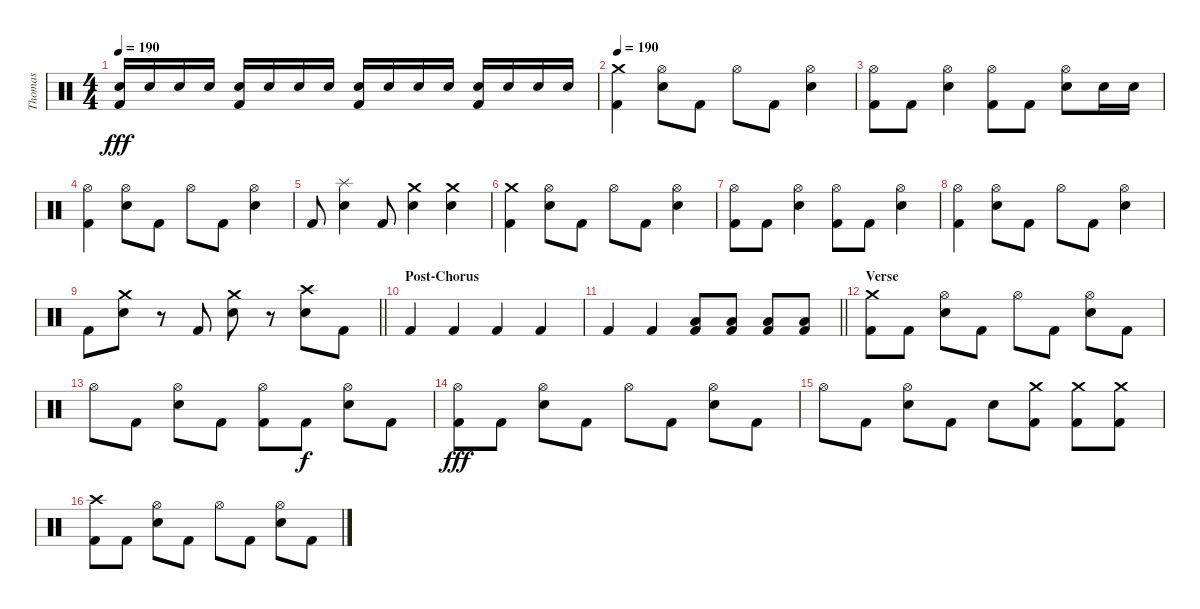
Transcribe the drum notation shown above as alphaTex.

\track ("Thomas" "Thomas") {instrument percussion}
\staff {score}
\articulation defaults
\ts (4 4)
\tempo 190
\clef neutral
\ks c
("Electric Snare (hit)" "Kick (hit) 2").16{dy fff} "Electric Snare (hit)".16 "Electric Snare (hit)".16 "Electric Snare (hit)".16 ("Electric Snare (hit)" "Kick (hit) 2").16 "Electric Snare (hit)".16 "Electric Snare (hit)".16 "Electric Snare (hit)".16 ("Electric Snare (hit)" "Kick (hit) 2").16 "Electric Snare (hit)".16 "Electric Snare (hit)".16 "Electric Snare (hit)".16 ("Electric Snare (hit)" "Kick (hit) 2").16 "Electric Snare (hit)".16 "Electric Snare (hit)".16 "Electric Snare (hit)".16 |
\tempo 190
("Crash medium (hit)" "Kick (hit) 2").4 ("Hi-Hat (open)" "Electric Snare (hit)").8 "Kick (hit) 2".8 "Hi-Hat (open)".8 "Kick (hit) 2".8 ("Hi-Hat (open)" "Electric Snare (hit)").4 |
("Hi-Hat (open)" "Kick (hit) 2").8 "Kick (hit) 2".8 ("Hi-Hat (open)" "Electric Snare (hit)").4 ("Hi-Hat (open)" "Kick (hit) 2").8 "Kick (hit) 2".8 ("Hi-Hat (open)" "Electric Snare (hit)").8 "Electric Snare (hit)".16 "Electric Snare (hit)".16 |
("Hi-Hat (open)" "Kick (hit) 2").4 ("Hi-Hat (open)" "Electric Snare (hit)").8 "Kick (hit) 2".8 "Hi-Hat (open)".8 "Kick (hit) 2".8 ("Hi-Hat (open)" "Electric Snare (hit)").4 |
"Kick (hit) 2".8 ("Splash (hit)" "Electric Snare (hit)").4 "Kick (hit) 2".8 ("Crash medium (hit)" "Electric Snare (hit)").4 ("Crash medium (hit)" "Electric Snare (hit)").4 |
("Crash medium (hit)" "Kick (hit) 2").4 ("Hi-Hat (open)" "Electric Snare (hit)").8 "Kick (hit) 2".8 "Hi-Hat (open)".8 "Kick (hit) 2".8 ("Hi-Hat (open)" "Electric Snare (hit)").4 |
("Hi-Hat (open)" "Kick (hit) 2").8 "Kick (hit) 2".8 ("Hi-Hat (open)" "Electric Snare (hit)").4 ("Hi-Hat (open)" "Kick (hit) 2").8 "Kick (hit) 2".8 ("Hi-Hat (open)" "Electric Snare (hit)").4 |
("Hi-Hat (open)" "Kick (hit) 2").4 ("Hi-Hat (open)" "Electric Snare (hit)").8 "Kick (hit) 2".8 "Hi-Hat (open)".8 "Kick (hit) 2".8 ("Hi-Hat (open)" "Electric Snare (hit)").4 |
\barLineRight lightlight "Kick (hit) 2".8
("Crash medium (hit)" "Electric Snare (hit)").8 r.8 "Kick (hit) 2".8 ("Crash medium (hit)" "Electric Snare (hit)").8 r.8 ("Crash high (hit)" "Electric Snare (hit)").8 "Kick (hit) 2".8 |
\section ("" "Post-Chorus")
"Kick (hit) 2".4 "Kick (hit) 2".4 "Kick (hit) 2".4 "Kick (hit) 2".4 |
\barLineRight lightlight "Kick (hit) 2".4 "Kick (hit) 2".4
("Low Floor Tom (hit)" "Kick (hit) 2").8 ("Low Floor Tom (hit)" "Kick (hit) 2").8 ("Low Floor Tom (hit)" "Kick (hit) 2").8 ("Low Floor Tom (hit)" "Kick (hit) 2").8 |
\section ("" "Verse")
("Crash medium (hit)" "Kick (hit) 2").8 "Kick (hit) 2".8 ("Hi-Hat (open)" "Electric Snare (hit)").8 "Kick (hit) 2".8 "Hi-Hat (open)".8 "Kick (hit) 2".8 ("Hi-Hat (open)" "Electric Snare (hit)").8 "Kick (hit) 2".8 |
"Hi-Hat (open)".8 "Kick (hit) 2".8 ("Hi-Hat (open)" "Electric Snare (hit)").8 "Kick (hit) 2".8 ("Hi-Hat (open)" "Kick (hit) 2").8 "Kick (hit) 2".8{dy f} ("Hi-Hat (open)" "Electric Snare (hit)").8 "Kick (hit) 2".8 |
("Hi-Hat (open)" "Kick (hit) 2").8{dy fff} "Kick (hit) 2".8 ("Hi-Hat (open)" "Electric Snare (hit)").8 "Kick (hit) 2".8 "Hi-Hat (open)".8 "Kick (hit) 2".8 ("Hi-Hat (open)" "Electric Snare (hit)").8 "Kick (hit) 2".8 |
"Hi-Hat (open)".8 "Kick (hit) 2".8 ("Hi-Hat (open)" "Electric Snare (hit)").8 "Kick (hit) 2".8 "Electric Snare (hit)".8 ("Crash medium (hit)" "Kick (hit) 2").8 ("Crash medium (hit)" "Kick (hit) 2").8 ("Crash medium (hit)" "Kick (hit) 2").8 |
("Crash high (hit)" "Kick (hit) 2").8 "Kick (hit) 2".8 ("Hi-Hat (open)" "Electric Snare (hit)").8 "Kick (hit) 2".8 "Hi-Hat (open)".8 "Kick (hit) 2".8 ("Hi-Hat (open)" "Electric Snare (hit)").8 "Kick (hit) 2".8
